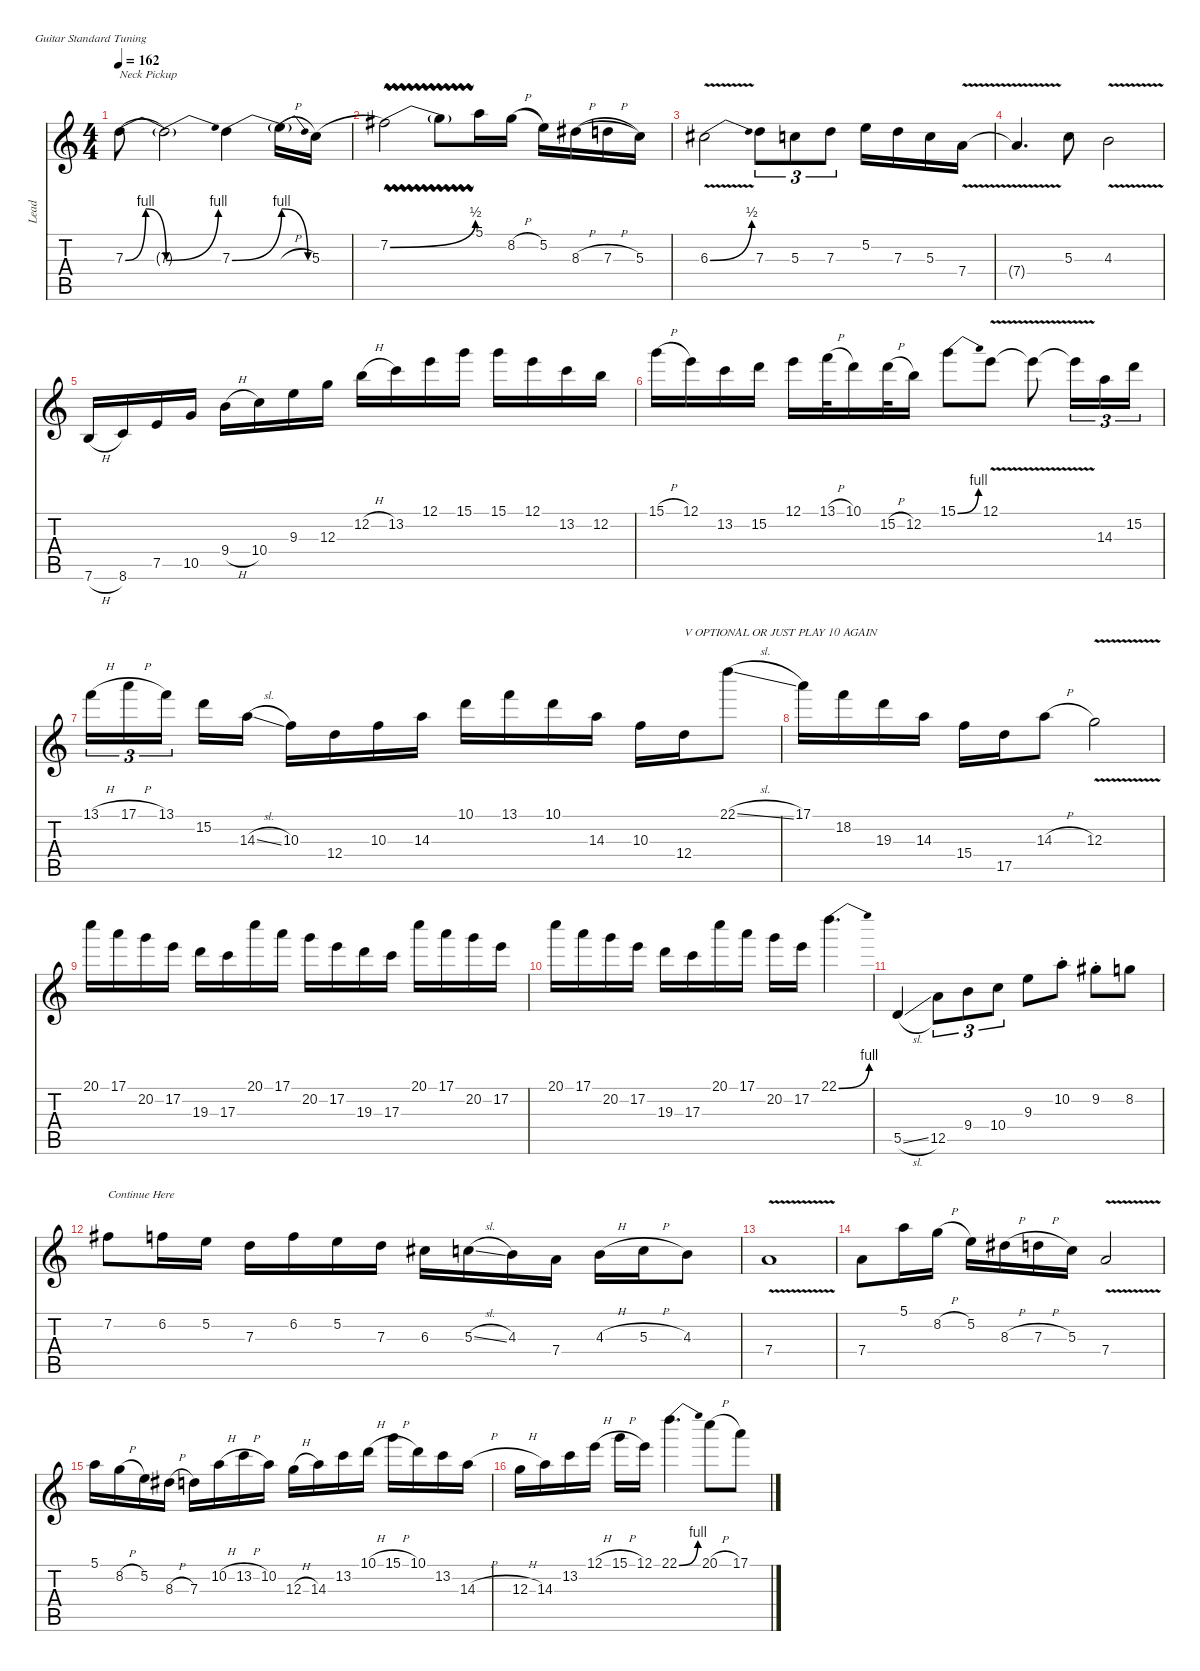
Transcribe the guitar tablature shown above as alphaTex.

\defaultSystemsLayout 4
\hideDynamics
\bracketExtendMode nobrackets
\track ("Lead - Marty Friedman" "Lead") {instrument distortionguitar}
\staff {score tabs}
\tuning (E4 B3 G3 D3 A2 E2)
\ts (4 4)
\tempo 162
\clef g2
\ks c
7.3{be (bendrelease 0 0 10.2 4 20.4 4 30 0)}.8{txt "Neck Pickup" dy mf legatoorigin instrument distortionguitar beam Down} 7.3{be (bend 0 0 15 4) t}.2{beam Down} 7.3{be (bend 0 0 16.2 4)}.4{beam Down} 7.3{be (release 0 4 15 0) h t}.16{beam Down} 5.3.16{legatoorigin beam Down} |
7.2{be (bend 0 0 14.399999999999999 2) vw acc #}.2{beam Down} 7.2{t}.8{beam Down} 5.1.16{beam Down} 8.2{h}.16{legatoorigin beam Down} 5.2.16{beam Down} 8.3{h acc #}.16{legatoorigin beam Down} 7.3{h}.16{legatoorigin beam Down} 5.3.16{beam Down} |
6.3{be (bend 0 0 15 2) v acc #}.2{beam Down} 7.3.8{tu (3 2) beam Down} 5.3.8{tu (3 2) beam Down} 7.3.8{tu (3 2) beam Down} 5.2.16{beam Down} 7.3.16{beam Down} 5.3.16{beam Down} 7.4{v}.16{beam Down} |
7.4{v t}.4{d beam Up} 5.3.8{beam Down} 4.3{v}.2{beam Down} |
7.6{h}.16{beam Up} 8.6.16{beam Up} 7.5.16{beam Up} 10.5.16{beam Up} 9.4{h}.16{beam Down} 10.4.16{beam Down} 9.3.16{beam Down} 12.3.16{beam Down} 12.2{h}.16{beam Down} 13.2.16{beam Down} 12.1.16{beam Down} 15.1.16{beam Down} 15.1.16{beam Down} 12.1.16{beam Down} 13.2.16{beam Down} 12.2.16{beam Down} |
15.1{h}.16{beam Down} 12.1.16{beam Down} 13.2.16{beam Down} 15.2.16{beam Down} 12.1.16{beam Down} 13.1{h}.32{beam Down} 10.1.16{beam Down} 15.2{h}.32{beam Down} 12.2.16{beam Down} 15.1{be (bend 0 0 15 4)}.8{beam Down} 12.1{v}.8{beam Down} 12.1{v t}.8{beam Down} 12.1{v t}.16{tu (3 2) dy f beam Down} 14.3.16{tu (3 2) beam Down} 15.2.16{tu (3 2) beam Down} |
13.1{h}.16{tu (3 2) dy mf beam Down} 17.1{h}.16{tu (3 2) beam Down} 13.1.16{tu (3 2) beam Down} 15.2.16{beam Down} 14.3{sl}.16{beam Down} 10.3.16{beam Down} 12.4.16{beam Down} 10.3.16{beam Down} 14.3.16{beam Down} 10.1.16{beam Down} 13.1.16{beam Down} 10.1.16{beam Down} 14.3.16{beam Down} 10.3.16{beam Down} 12.4.16{txt "V OPTIONAL OR JUST PLAY 10 AGAIN" beam Down} 22.1{sl}.8{beam Down} |
17.1.16{beam Down} 18.2.16{beam Down} 19.3.16{beam Down} 14.3.16{beam Down} 15.4.16{beam Down} 17.5.16{beam Down} 14.3{h}.8{beam Down} 12.3{v}.2{beam Down} |
20.1.16{beam Down} 17.1.16{beam Down} 20.2.16{beam Down} 17.2.16{beam Down} 19.3.16{beam Down} 17.3.16{beam Down} 20.1.16{beam Down} 17.1.16{beam Down} 20.2.16{beam Down} 17.2.16{beam Down} 19.3.16{beam Down} 17.3.16{beam Down} 20.1.16{beam Down} 17.1.16{beam Down} 20.2.16{beam Down} 17.2.16{beam Down} |
20.1.16{beam Down} 17.1.16{beam Down} 20.2.16{beam Down} 17.2.16{beam Down} 19.3.16{beam Down} 17.3.16{beam Down} 20.1.16{beam Down} 17.1.16{beam Down} 20.2.16{beam Down} 17.2.16{beam Down} 22.1{be (bend 0 0 15.6 4)}.4{d beam Down} |
5.5{sl}.4{beam Up} 12.5.8{tu (3 2) beam Down} 9.4.8{tu (3 2) beam Down} 10.4.8{tu (3 2) beam Down} 9.3.8{beam Down} 10.2{st}.8{beam Down} 9.2{st acc #}.8{beam Down} 8.2.8{beam Down} |
7.2{acc #}.8{txt "Continue Here" beam Down} 6.2.16{beam Down} 5.2.16{beam Down} 7.3.16{beam Down} 6.2.16{beam Down} 5.2.16{beam Down} 7.3.16{beam Down} 6.3{acc #}.16{beam Down} 5.3{sl}.16{beam Down} 4.3.16{beam Down} 7.4.16{beam Down} 4.3{h}.16{beam Down} 5.3{h}.16{beam Down} 4.3.8{beam Down} |
7.4{v}.1{beam Up} |
7.4.8{beam Down} 5.1.16{beam Down} 8.2{h}.16{beam Down} 5.2.16{beam Down} 8.3{h acc #}.16{beam Down} 7.3{h}.16{beam Down} 5.3.16{beam Down} 7.4{v}.2{beam Up} |
5.1.16{beam Down} 8.2{h}.16{beam Down} 5.2.16{beam Down} 8.3{h acc #}.16{beam Down} 7.3.16{beam Down} 10.2{h}.16{beam Down} 13.2{h}.16{beam Down} 10.2.16{beam Down} 12.3{h}.16{beam Down} 14.3.16{beam Down} 13.2.16{beam Down} 10.1{h}.16{beam Down} 15.1{h}.16{beam Down} 10.1.16{beam Down} 13.2.16{beam Down} 14.3{h}.16{beam Down} |
12.3{h}.16{beam Down} 14.3.16{beam Down} 13.2.16{beam Down} 12.1{h}.16{beam Down} 15.1{h}.16{beam Down} 12.1.16{beam Down} 22.1{be (bend 0 0 15 4)}.4{d beam Down} 20.1{h}.8{beam Down} 17.1.8{beam Down}
